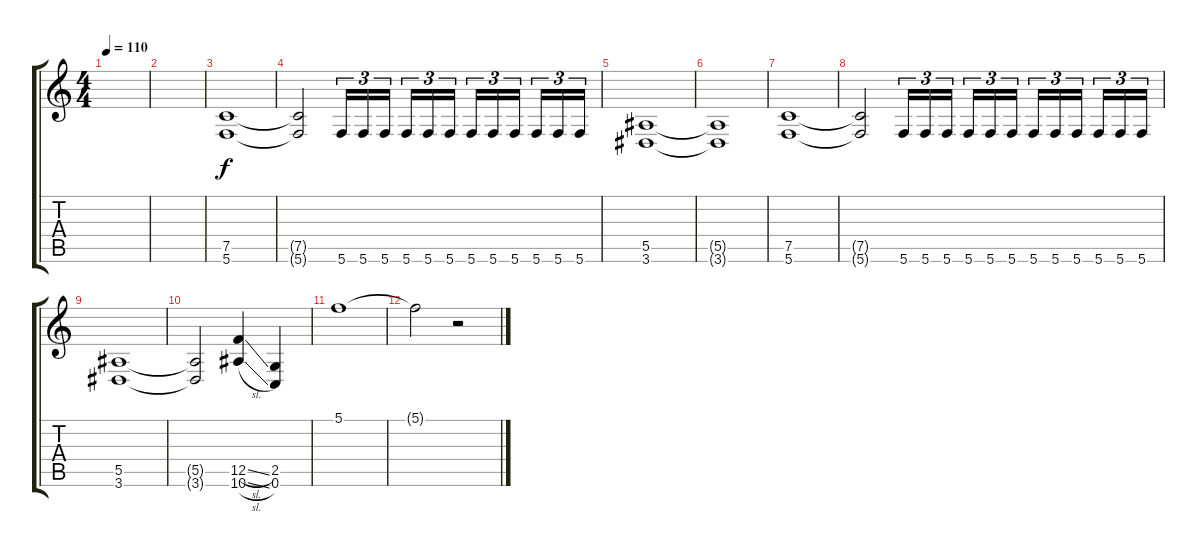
\track "" {instrument distortionguitar}
\staff {score tabs}
\tuning (C4 G3 Eb3 Bb2 F2 C2) {hide}
\ts (4 4)
\tempo 110
\clef g2
\ks c
|
|
(7.5 5.6).1 |
(7.5{t} 5.6{t}).2 5.6.16{tu (3 2)} 5.6.16{tu (3 2)} 5.6.16{tu (3 2)} 5.6.16{tu (3 2)} 5.6.16{tu (3 2)} 5.6.16{tu (3 2)} 5.6.16{tu (3 2)} 5.6.16{tu (3 2)} 5.6.16{tu (3 2)} 5.6.16{tu (3 2)} 5.6.16{tu (3 2)} 5.6.16{tu (3 2)} |
(5.5 3.6).1 |
(5.5{t} 3.6{t}).1 |
(7.5 5.6).1 |
(7.5{t} 5.6{t}).2 5.6.16{tu (3 2)} 5.6.16{tu (3 2)} 5.6.16{tu (3 2)} 5.6.16{tu (3 2)} 5.6.16{tu (3 2)} 5.6.16{tu (3 2)} 5.6.16{tu (3 2)} 5.6.16{tu (3 2)} 5.6.16{tu (3 2)} 5.6.16{tu (3 2)} 5.6.16{tu (3 2)} 5.6.16{tu (3 2)} |
(5.5 3.6).1 |
(5.5{t} 3.6{t}).2 (12.5{sl} 10.6{sl}).4 (2.5 0.6).4 |
5.1.1{volume 3} |
5.1{t}.2 r.2
